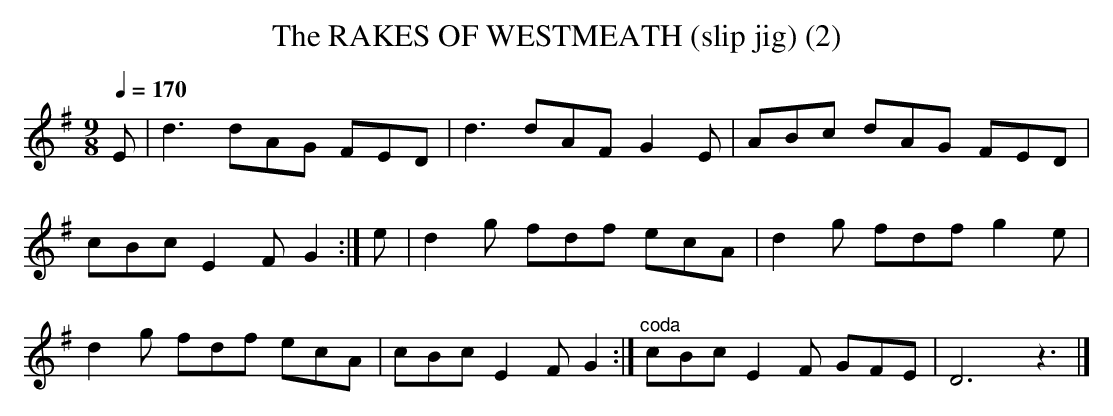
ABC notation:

X:1
T:RAKES OF WESTMEATH (slip jig) (2), The
Q:1/4=170
L:1/8
M:9/8
K:Dmix
E|d3 dAG FED|d3 dAF G2E|ABc dAG FED|
cBc E2F G2 :|e|d2g fdf ecA|d2g fdf g2e|
d2g fdf ecA|cBc E2F G2:|"^coda"cBc E2F GFE|D6z3|]
